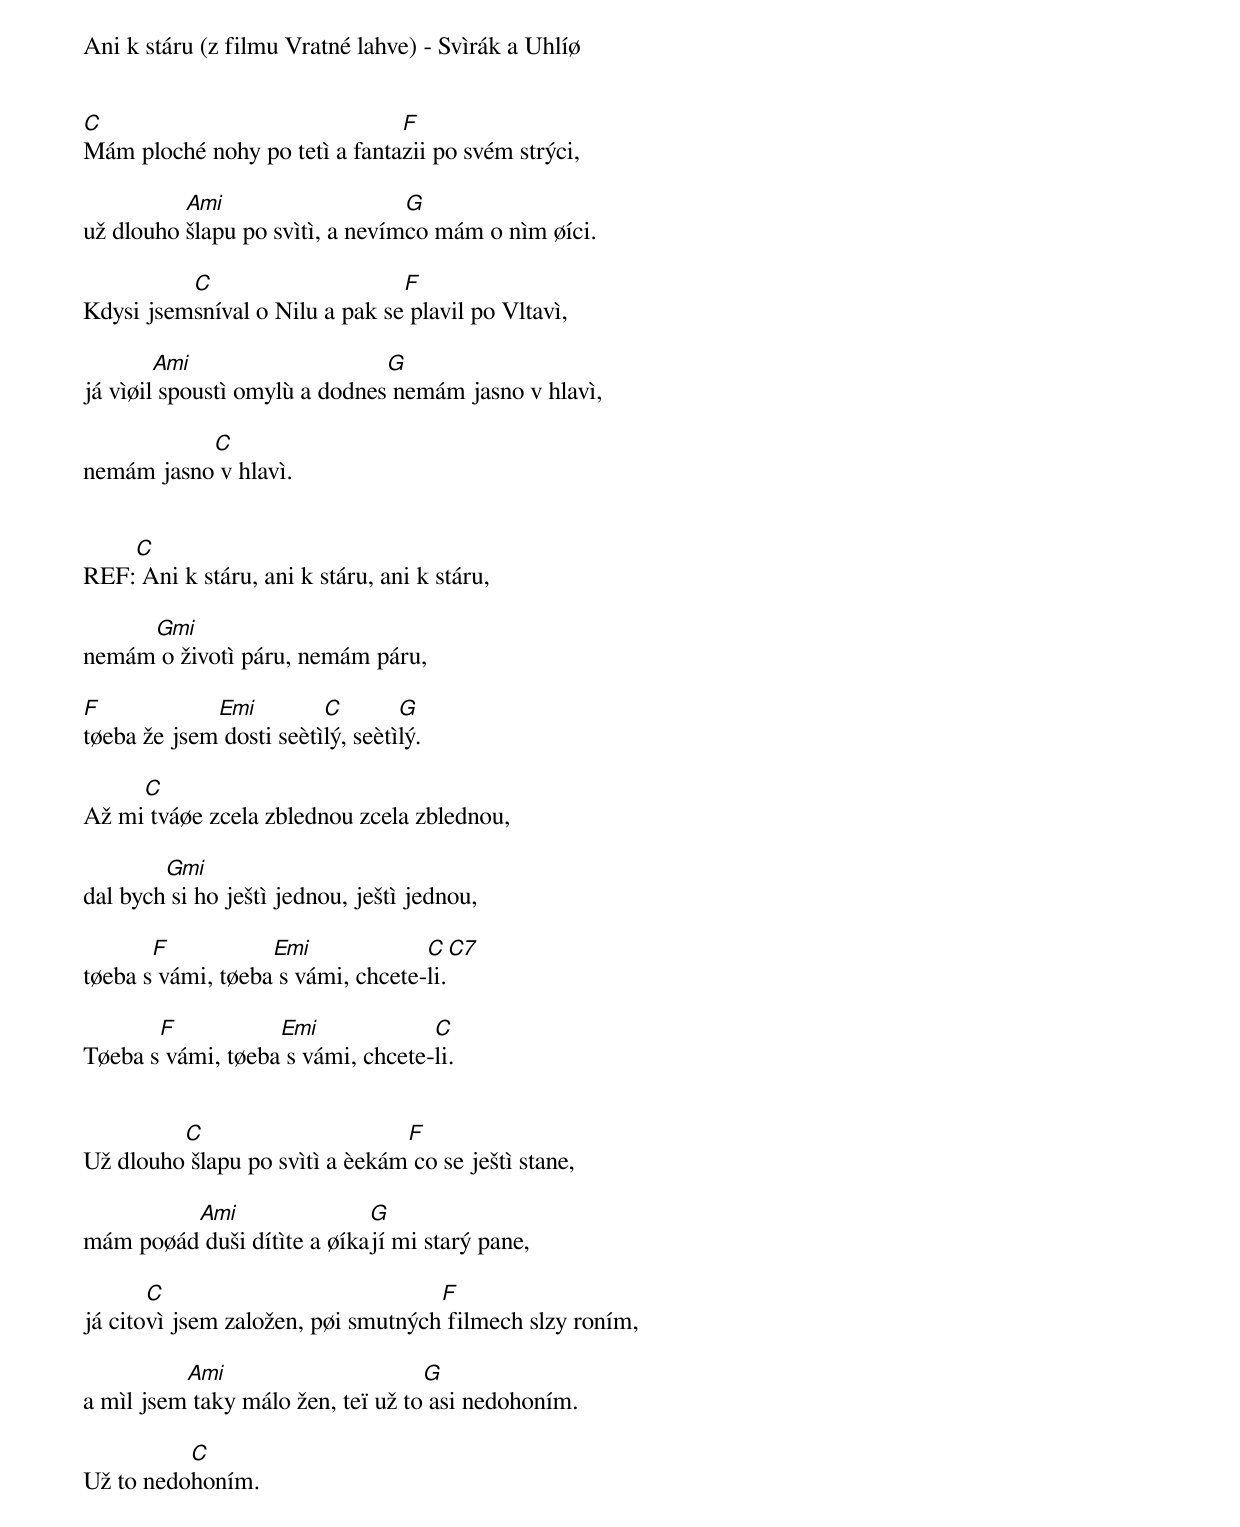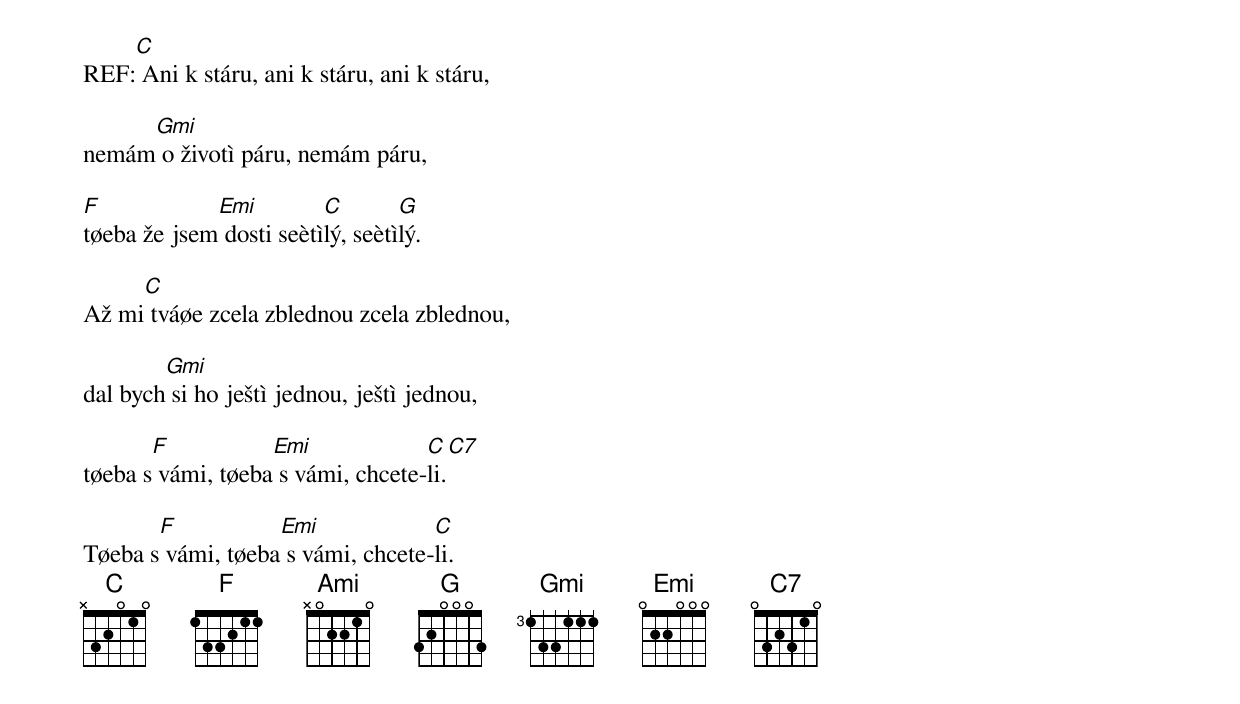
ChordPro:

Ani k stáru (z filmu Vratné lahve) - Svìrák a Uhlíø


[C]Mám ploché nohy po tetì a fanta[F]zii po svém strýci,

už dlouho [Ami]šlapu po svìtì, a nevím[G]co mám o nìm øíci.

Kdysi jsem[C]sníval o Nilu a pak se[F] plavil po Vltavì,

já vìøil[Ami] spoustì omylù a dodnes[G] nemám jasno v hlavì,

nemám jasno[C] v hlavì.


REF:[C] Ani k stáru, ani k stáru, ani k stáru,

nemám[Gmi] o životì páru, nemám páru,

[F]tøeba že jsem[Emi] dosti seètì[C]lý, seètì[G]lý.

Až mi[C] tváøe zcela zblednou zcela zblednou,

dal bych[Gmi] si ho ještì jednou, ještì jednou,

tøeba s[F] vámi, tøeba[Emi] s vámi, chcete-[C]li.[C7]

Tøeba s[F] vámi, tøeba[Emi] s vámi, chcete-[C]li.


Už dlouho[C] šlapu po svìtì a èekám[F] co se ještì stane,

mám poøád[Ami] duši dítìte a øíka[G]jí mi starý pane,

já cito[C]vì jsem založen, pøi smutných[F] filmech slzy roním,

a mìl jsem[Ami] taky málo žen, teï už to[G] asi nedohoním.

Už to nedo[C]honím.


REF:[C] Ani k stáru, ani k stáru, ani k stáru,

nemám[Gmi] o životì páru, nemám páru,

[F]tøeba že jsem[Emi] dosti seètì[C]lý, seètì[G]lý.

Až mi[C] tváøe zcela zblednou zcela zblednou,

dal bych[Gmi] si ho ještì jednou, ještì jednou,

tøeba s[F] vámi, tøeba[Emi] s vámi, chcete-[C]li.[C7]

Tøeba s[F] vámi, tøeba[Emi] s vámi, chcete-[C]li.
